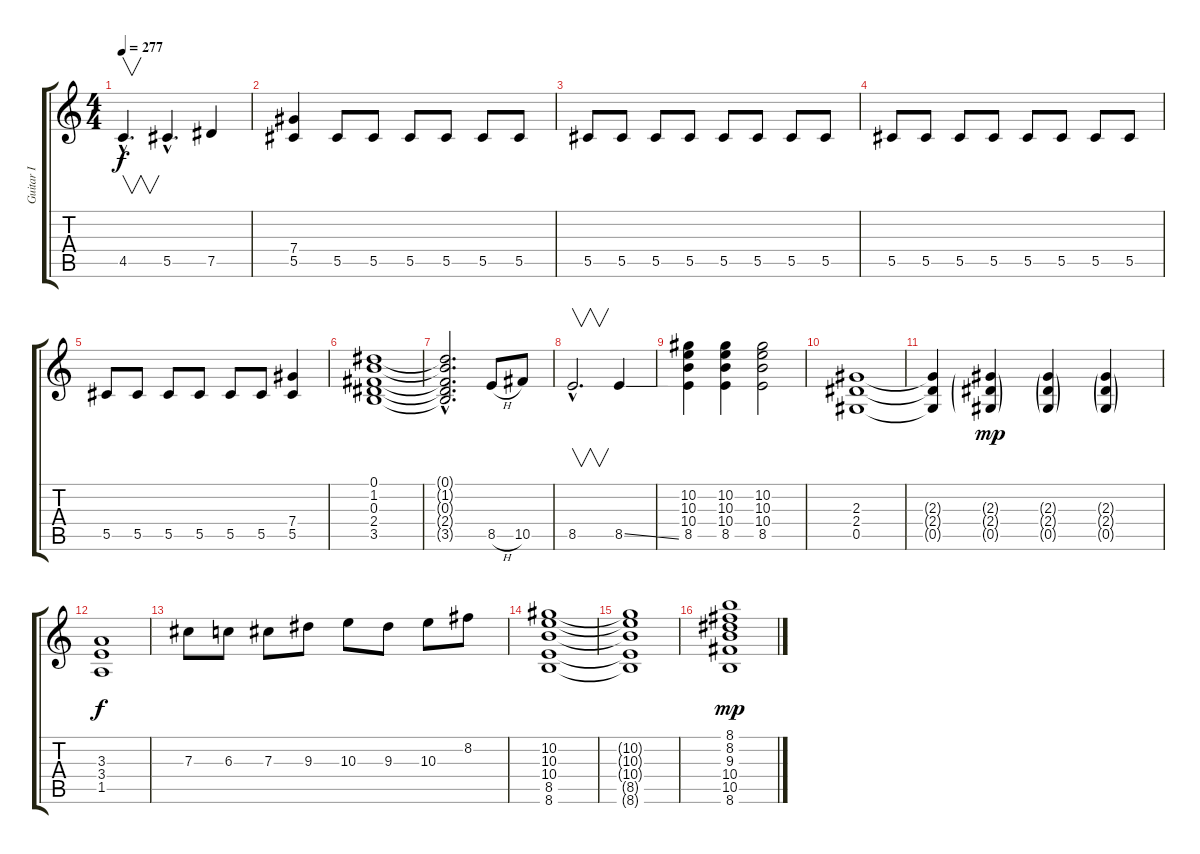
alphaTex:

\track ("Guitar I" "Guitar I") {instrument overdrivenguitar}
\staff {score tabs}
\tuning (Eb4 Bb3 Gb3 Db3 Ab2 Eb2) {hide}
\ts (4 4)
\tempo 277
\clef g2
\ks c
4.5{hac}.4{v d dy f} 5.5{hac}.4{d} 7.5.4 |
(7.4 5.5).4 5.5.8 5.5.8 5.5.8 5.5.8 5.5.8 5.5.8 |
5.5.8 5.5.8 5.5.8 5.5.8 5.5.8 5.5.8 5.5.8 5.5.8 |
5.5.8 5.5.8 5.5.8 5.5.8 5.5.8 5.5.8 5.5.8 5.5.8 |
5.5.8 5.5.8 5.5.8 5.5.8 5.5.8 5.5.8 (7.4 5.5).4 |
(0.1 1.2 0.3 2.4 3.5).1 |
(0.1{hac t} 1.2{hac t} 0.3{hac t} 2.4{hac t} 3.5{hac t}).2{d} 8.5{h}.8 10.5.8 |
8.5{hac}.2{v d} 8.5{ss}.4 |
(10.2 10.3 10.4 8.5).4 (10.2 10.3 10.4 8.5).4 (10.2 10.3 10.4 8.5).2 |
(2.3 2.4 0.5).1 |
(2.3{t} 2.4{t} 0.5{t}).4 (2.3{g} 2.4{g} 0.5{g}).4{dy mp} (2.3{g} 2.4{g} 0.5{g}).4 (2.3{g} 2.4{g} 0.5{g}).4 |
(3.3 3.4 1.5).1{dy f} |
7.3.8 6.3.8 7.3.8 9.3.8 10.3.8 9.3.8 10.3.8 8.2.8 |
(10.2 10.3 10.4 8.5 8.6).1 |
(10.2{t} 10.3{t} 10.4{t} 8.5{t} 8.6{t}).1 |
(8.1 8.2 9.3 10.4 10.5 8.6).1{dy mp}
